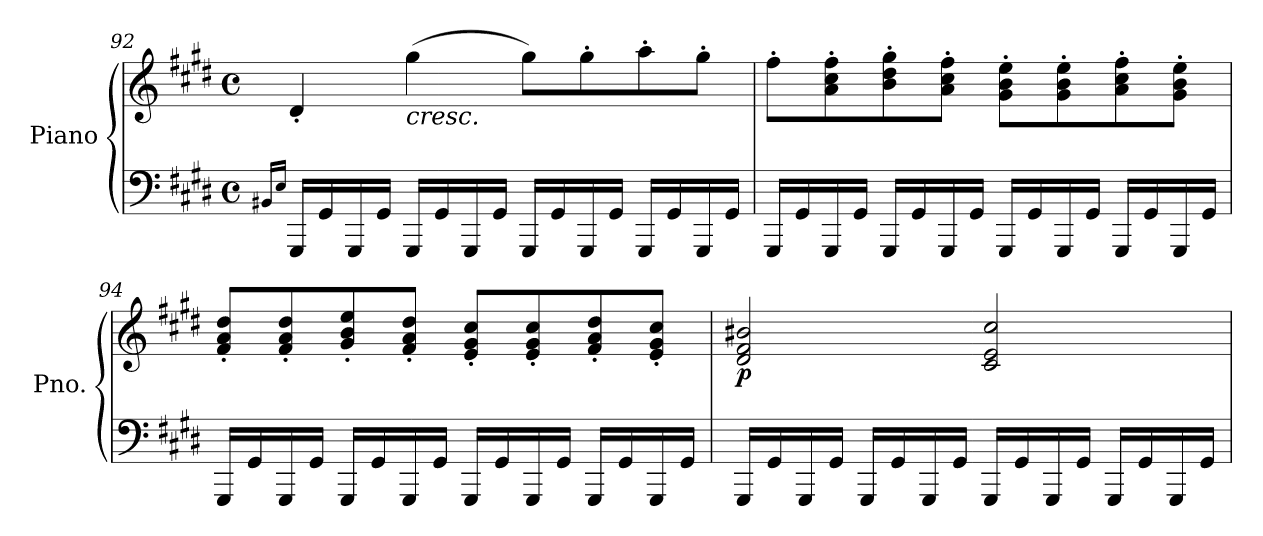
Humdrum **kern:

**kern	**kern	**dynam
*part1	*part1	*part1
*staff2	*staff1	*staff1/2
*I"Piano	*	*
*I'Pno.	*	*
!!LO:LB:g=z
*clefF4	*clefG2	*
*k[f#c#g#d#]	*k[f#c#g#d#]	*
*M4/4	*M4/4	*
*met(c)	*met(c)	*
=92	=92	=92
16qBB#X/LL	.	.
16qE/JJ	.	.
16GGG#/LL	4d#'/	.
16GG#/	.	.
16GGG#/	.	.
16GG#/JJ	.	.
!	!LO:TX:b:i:t=cresc.	!
16GGG#/LL	(>4gg#\	.
16GG#/	.	.
16GGG#/	.	.
16GG#/JJ	.	.
16GGG#/LL	8gg#\L)	.
16GG#/	.	.
16GGG#/	8gg#'\	.
16GG#/JJ	.	.
16GGG#/LL	8aa'\	.
16GG#/	.	.
16GGG#/	8gg#'\J	.
16GG#/JJ	.	.
=93	=93	=93
16GGG#/LL	8ff#'\L	.
16GG#/	.	.
16GGG#/	8a\' 8cc#\' 8ff#\'	.
16GG#/JJ	.	.
16GGG#/LL	8b\' 8dd#\' 8gg#\'	.
16GG#/	.	.
16GGG#/	8a\' 8cc#\' 8ff#\'J	.
16GG#/JJ	.	.
16GGG#/LL	8g#\' 8b\' 8ee\'L	.
16GG#/	.	.
16GGG#/	8g#\' 8b\' 8ee\'	.
16GG#/JJ	.	.
16GGG#/LL	8a\' 8cc#\' 8ff#\'	.
16GG#/	.	.
16GGG#/	8g#\' 8b\' 8ee\'J	.
16GG#/JJ	.	.
=94	=94	=94
16GGG#/LL	8f#/' 8a/' 8dd#/'L	.
16GG#/	.	.
16GGG#/	8f#/' 8a/' 8dd#/'	.
16GG#/JJ	.	.
16GGG#/LL	8g#/' 8b/' 8ee/'	.
16GG#/	.	.
16GGG#/	8f#/' 8a/' 8dd#/'J	.
16GG#/JJ	.	.
16GGG#/LL	8e/' 8g#/' 8cc#/'L	.
16GG#/	.	.
16GGG#/	8e/' 8g#/' 8cc#/'	.
16GG#/JJ	.	.
16GGG#/LL	8f#/' 8a/' 8dd#/'	.
16GG#/	.	.
16GGG#/	8e/' 8g#/' 8cc#/'J	.
16GG#/JJ	.	.
=95	=95	=95
!	!	!LO:DY:b
16GGG#/LL	2d#/ 2f#/ 2b#X/	p
16GG#/	.	.
16GGG#/	.	.
16GG#/JJ	.	.
16GGG#/LL	.	.
16GG#/	.	.
16GGG#/	.	.
16GG#/JJ	.	.
16GGG#/LL	2c#/ 2e/ 2cc#/	.
16GG#/	.	.
16GGG#/	.	.
16GG#/JJ	.	.
16GGG#/LL	.	.
16GG#/	.	.
16GGG#/	.	.
16GG#/JJ	.	.
=	=	=
*-	*-	*-
